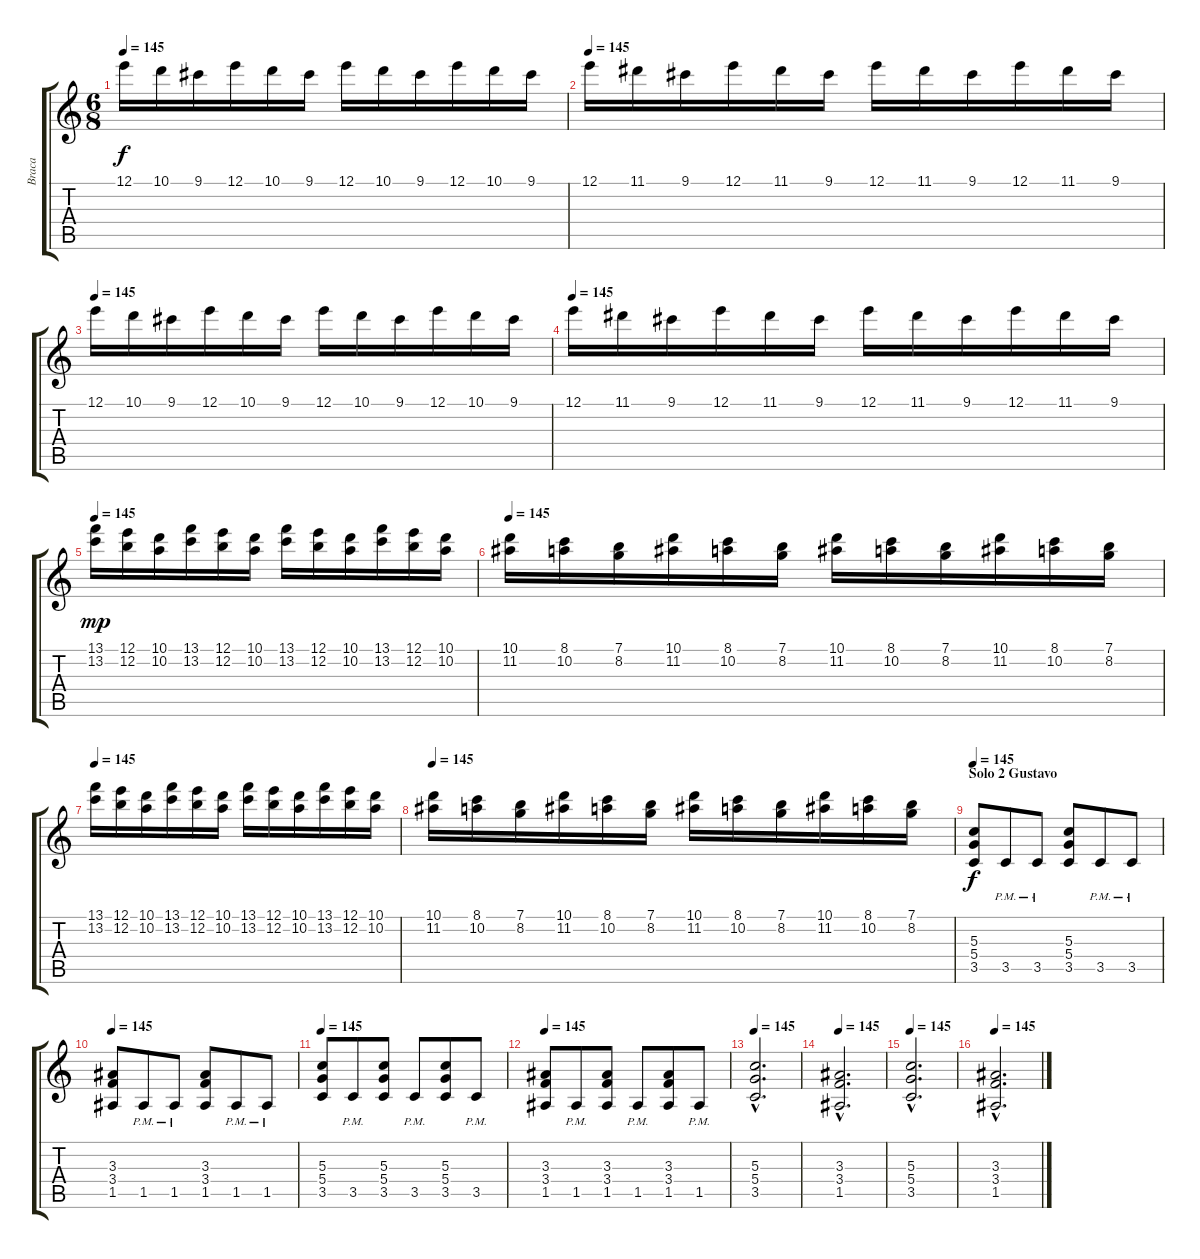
\track ("Braca" "Braca") {instrument electricguitarjazz}
\staff {score tabs}
\tuning (E4 B3 G3 D3 A2 E2) {hide}
\ts (6 8)
\tempo 145
\clef g2
\ks c
12.1.16{dy f instrument distortionguitar} 10.1.16 9.1.16 12.1.16 10.1.16 9.1.16 12.1.16 10.1.16 9.1.16 12.1.16 10.1.16 9.1.16 |
\tempo 145
12.1.16{instrument distortionguitar} 11.1.16 9.1.16 12.1.16 11.1.16 9.1.16 12.1.16 11.1.16 9.1.16 12.1.16 11.1.16 9.1.16 |
\tempo 145
12.1.16{instrument distortionguitar} 10.1.16 9.1.16 12.1.16 10.1.16 9.1.16 12.1.16 10.1.16 9.1.16 12.1.16 10.1.16 9.1.16 |
\tempo 145
12.1.16{instrument distortionguitar} 11.1.16 9.1.16 12.1.16 11.1.16 9.1.16 12.1.16 11.1.16 9.1.16 12.1.16 11.1.16 9.1.16 |
\tempo 145
(13.1 13.2).16{dy mp instrument distortionguitar} (12.1 12.2).16 (10.1 10.2).16 (13.1 13.2).16 (12.1 12.2).16 (10.1 10.2).16 (13.1 13.2).16 (12.1 12.2).16 (10.1 10.2).16 (13.1 13.2).16 (12.1 12.2).16 (10.1 10.2).16 |
\tempo 145
(10.1 11.2).16{instrument distortionguitar} (8.1 10.2).16 (7.1 8.2).16 (10.1 11.2).16 (8.1 10.2).16 (7.1 8.2).16 (10.1 11.2).16 (8.1 10.2).16 (7.1 8.2).16 (10.1 11.2).16 (8.1 10.2).16 (7.1 8.2).16 |
\tempo 145
(13.1 13.2).16{instrument distortionguitar} (12.1 12.2).16 (10.1 10.2).16 (13.1 13.2).16 (12.1 12.2).16 (10.1 10.2).16 (13.1 13.2).16 (12.1 12.2).16 (10.1 10.2).16 (13.1 13.2).16 (12.1 12.2).16 (10.1 10.2).16 |
\tempo 145
(10.1 11.2).16{instrument distortionguitar} (8.1 10.2).16 (7.1 8.2).16 (10.1 11.2).16 (8.1 10.2).16 (7.1 8.2).16 (10.1 11.2).16 (8.1 10.2).16 (7.1 8.2).16 (10.1 11.2).16 (8.1 10.2).16 (7.1 8.2).16 |
\section ("" "Solo 2 Gustavo")
\tempo 145
(5.3 5.4 3.5).8{dy f instrument distortionguitar} 3.5{pm}.8 3.5{pm}.8 (5.3 5.4 3.5).8 3.5{pm}.8 3.5{pm}.8 |
\tempo 145
(3.3 3.4 1.5).8{instrument distortionguitar} 1.5{pm}.8 1.5{pm}.8 (3.3 3.4 1.5).8 1.5{pm}.8 1.5{pm}.8 |
\tempo 145
(5.3 5.4 3.5).8{instrument distortionguitar} 3.5{pm}.8 (5.3 5.4 3.5).8 3.5{pm}.8 (5.3 5.4 3.5).8 3.5{pm}.8 |
\tempo 145
(3.3 3.4 1.5).8{instrument distortionguitar} 1.5{pm}.8 (3.3 3.4 1.5).8 1.5{pm}.8 (3.3 3.4 1.5).8 1.5{pm}.8 |
\tempo 145
(5.3{hac} 5.4{hac} 3.5{hac}).2{d instrument distortionguitar} |
\tempo 145
(3.3{hac} 3.4{hac} 1.5{hac}).2{d instrument distortionguitar} |
\tempo 145
(5.3{hac} 5.4{hac} 3.5{hac}).2{d instrument distortionguitar} |
\tempo 145
(3.3{hac} 3.4{hac} 1.5{hac}).2{d instrument distortionguitar}
